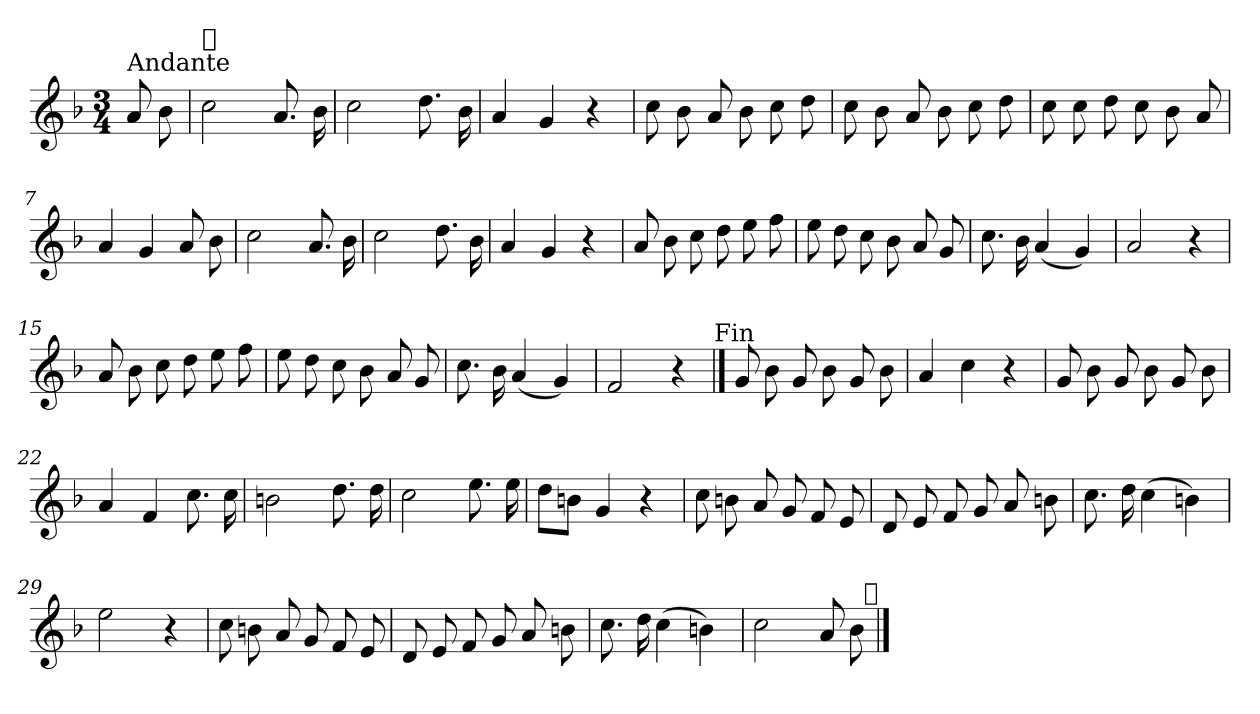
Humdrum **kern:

**kern
*part1
*staff1
*clefG2
*k[b-]
*F:
*M3/4
=
!LO:TX:a:t=Andante
8a/
8b-\
=1
!LO:TX:a:t=𝄋
2cc\
8.a/
16b-\
=2
2cc\
8.dd\
16b-\
=3
4a/
4g/
4r
=4
8cc\
8b-\
8a/
8b-\
8cc\
8dd\
=5
8cc\
8b-\
8a/
8b-\
8cc\
8dd\
=6
8cc\
8cc\
8dd\
8cc\
8b-\
8a/
!!LO:LB:g=z
=7
4a/
4g/
8a/
8b-\
=8
2cc\
8.a/
16b-\
=9
2cc\
8.dd\
16b-\
=10
4a/
4g/
4r
=11
8a/
8b-\
8cc\
8dd\
8ee\
8ff\
=12
8ee\
8dd\
8cc\
8b-\
8a/
8g/
=13
8.cc\
16b-\
(<4a/
4g/)
!!LO:LB:g=z
=14
2a/
4r
=15
8a/
8b-\
8cc\
8dd\
8ee\
8ff\
=16
8ee\
8dd\
8cc\
8b-\
8a/
8g/
=17
8.cc\
16b-\
(<4a/
4g/)
=18
2f/
4r
!LO:TX:a:t=Fin
==19
8g/
8b-\
8g/
8b-\
8g/
8b-\
=20
4a/
4cc\
4r
!!LO:LB:g=z
=21
8g/
8b-\
8g/
8b-\
8g/
8b-\
=22
4a/
4f/
8.cc\
16cc\
=23
2bn\
8.dd\
16dd\
=24
2cc\
8.ee\
16ee\
=25
8dd\L
8bn\J
4g/
4r
=26
8cc\
8bn\
8a/
8g/
8f/
8e/
!!LO:LB:g=z
=27
8d/
8e/
8f/
8g/
8a/
8bn\
=28
8.cc\
16dd\
(>4cc\
4bn\)
=29
2ee\
4r
=30
8cc\
8bn\
8a/
8g/
8f/
8e/
=31
8d/
8e/
8f/
8g/
8a/
8bn\
=32
8.cc\
16dd\
(>4cc\
4bn\)
!!LO:LB:g=z
=33
2cc\
8a/
8b-\
!LO:TX:a:t=𝄋
==
*-
